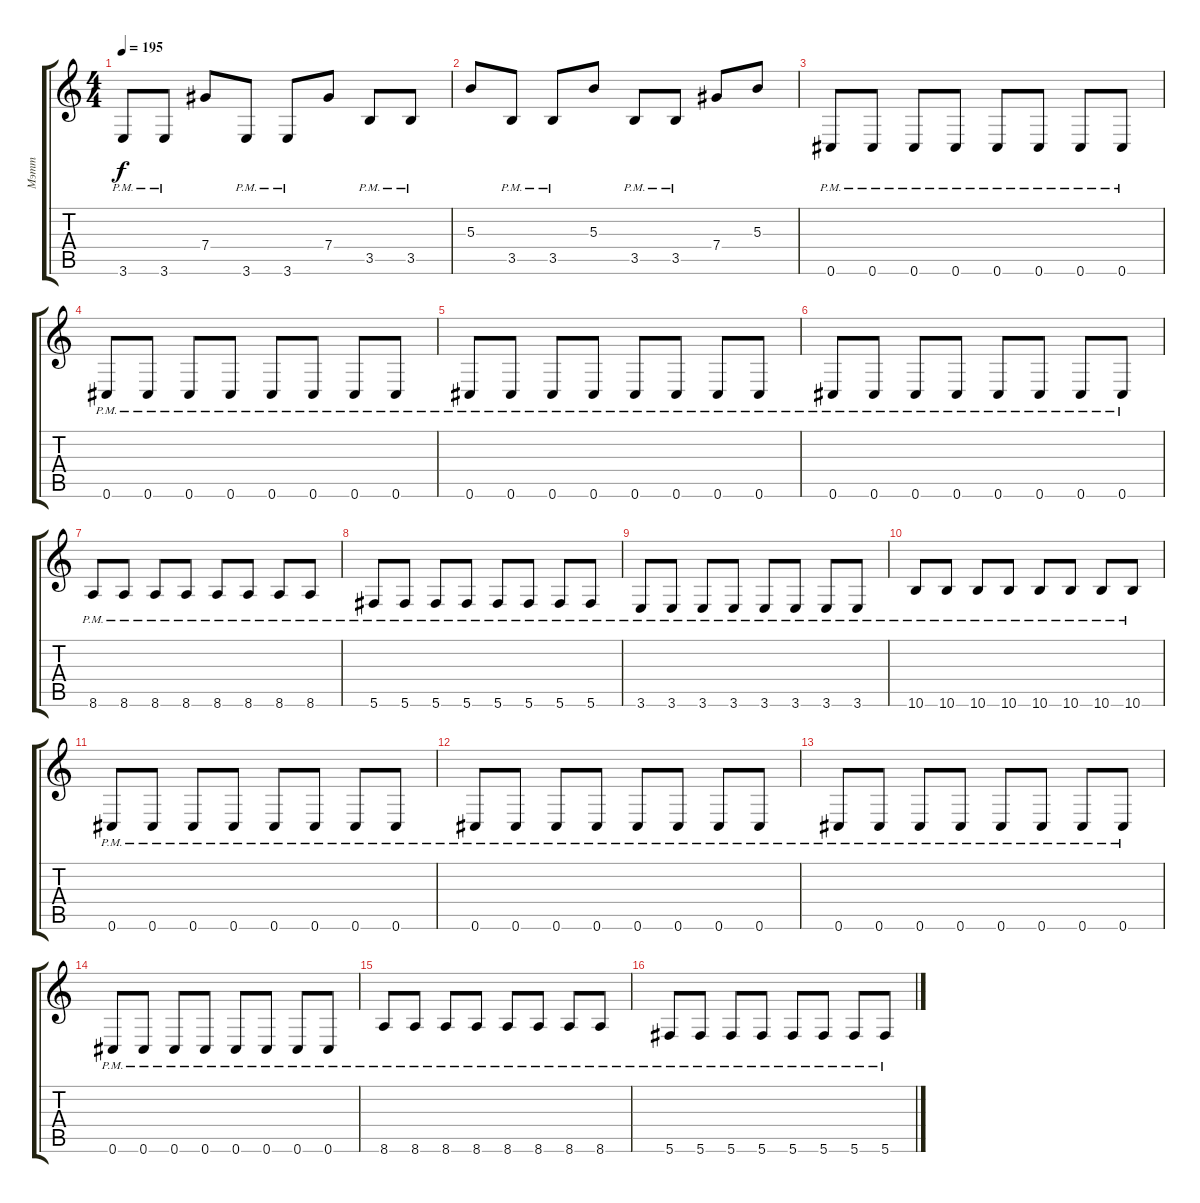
\track ("Мэтт" "Мэтт") {instrument distortionguitar}
\staff {score tabs}
\tuning (Eb4 Bb3 Gb3 Db3 Ab2 Db2) {hide}
\ts (4 4)
\tempo 195
\clef g2
\ks c
3.6{pm}.8{dy f} 3.6{pm}.8 7.4.8 3.6{pm}.8 3.6{pm}.8 7.4.8 3.5{pm}.8 3.5{pm}.8 |
5.3.8 3.5{pm}.8 3.5{pm}.8 5.3.8 3.5{pm}.8 3.5{pm}.8 7.4.8 5.3.8 |
0.6{pm}.8 0.6{pm}.8 0.6{pm}.8 0.6{pm}.8 0.6{pm}.8 0.6{pm}.8 0.6{pm}.8 0.6{pm}.8 |
0.6{pm}.8 0.6{pm}.8 0.6{pm}.8 0.6{pm}.8 0.6{pm}.8 0.6{pm}.8 0.6{pm}.8 0.6{pm}.8 |
0.6{pm}.8 0.6{pm}.8 0.6{pm}.8 0.6{pm}.8 0.6{pm}.8 0.6{pm}.8 0.6{pm}.8 0.6{pm}.8 |
0.6{pm}.8 0.6{pm}.8 0.6{pm}.8 0.6{pm}.8 0.6{pm}.8 0.6{pm}.8 0.6{pm}.8 0.6{pm}.8 |
8.6{pm}.8 8.6{pm}.8 8.6{pm}.8 8.6{pm}.8 8.6{pm}.8 8.6{pm}.8 8.6{pm}.8 8.6{pm}.8 |
5.6{pm}.8 5.6{pm}.8 5.6{pm}.8 5.6{pm}.8 5.6{pm}.8 5.6{pm}.8 5.6{pm}.8 5.6{pm}.8 |
3.6{pm}.8 3.6{pm}.8 3.6{pm}.8 3.6{pm}.8 3.6{pm}.8 3.6{pm}.8 3.6{pm}.8 3.6{pm}.8 |
10.6{pm}.8 10.6{pm}.8 10.6{pm}.8 10.6{pm}.8 10.6{pm}.8 10.6{pm}.8 10.6{pm}.8 10.6{pm}.8 |
0.6{pm}.8 0.6{pm}.8 0.6{pm}.8 0.6{pm}.8 0.6{pm}.8 0.6{pm}.8 0.6{pm}.8 0.6{pm}.8 |
0.6{pm}.8 0.6{pm}.8 0.6{pm}.8 0.6{pm}.8 0.6{pm}.8 0.6{pm}.8 0.6{pm}.8 0.6{pm}.8 |
0.6{pm}.8 0.6{pm}.8 0.6{pm}.8 0.6{pm}.8 0.6{pm}.8 0.6{pm}.8 0.6{pm}.8 0.6{pm}.8 |
0.6{pm}.8 0.6{pm}.8 0.6{pm}.8 0.6{pm}.8 0.6{pm}.8 0.6{pm}.8 0.6{pm}.8 0.6{pm}.8 |
8.6{pm}.8 8.6{pm}.8 8.6{pm}.8 8.6{pm}.8 8.6{pm}.8 8.6{pm}.8 8.6{pm}.8 8.6{pm}.8 |
5.6{pm}.8 5.6{pm}.8 5.6{pm}.8 5.6{pm}.8 5.6{pm}.8 5.6{pm}.8 5.6{pm}.8 5.6{pm}.8
